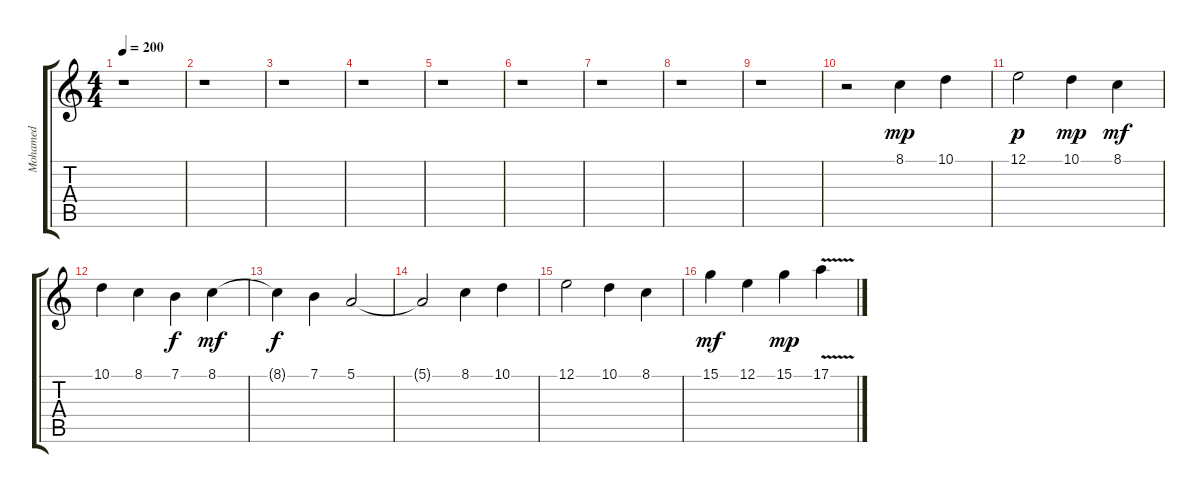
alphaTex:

\track ("Mohamed" "Mohamed") {instrument violin}
\staff {score tabs}
\tuning (E4 B3 G3 D3 A2 E2) {hide}
\ts (4 4)
\tempo 200
\clef g2
\ks c
r.1{dy mp} |
r.1 |
r.1 |
r.1 |
r.1 |
r.1 |
r.1 |
r.1 |
r.1 |
r.2 8.1.4 10.1.4 |
12.1.2{dy p} 10.1.4{dy mp} 8.1.4{dy mf} |
10.1.4 8.1.4 7.1.4{dy f} 8.1.4{dy mf} |
8.1{t}.4{dy f} 7.1.4 5.1.2 |
5.1{t}.2 8.1.4 10.1.4 |
12.1.2 10.1.4 8.1.4 |
15.1.4{dy mf} 12.1.4 15.1.4{dy mp} 17.1{v}.4
